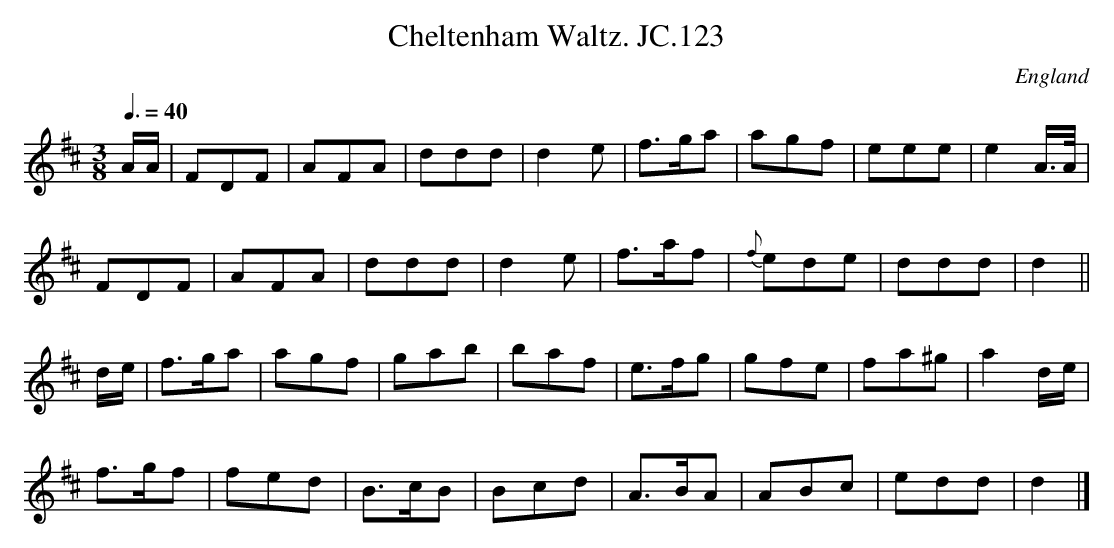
X:1
T:Cheltenham Waltz. JC.123
L:1/8
M:3/8
O:England
Q:3/8=40
K:D
A/A/|\
FDF|AFA|ddd|d2e|f>ga|agf|eee|e2A/>A/|!
FDF|AFA|ddd|d2e|f>af|{f}ede|ddd|d2||!
d/e/|f>ga|agf|gab|baf|e>fg|gfe|fa^g|a2d/e/|!
f>gf|fed|B>cB|Bcd|A>BA|ABc|edd|d2|]
